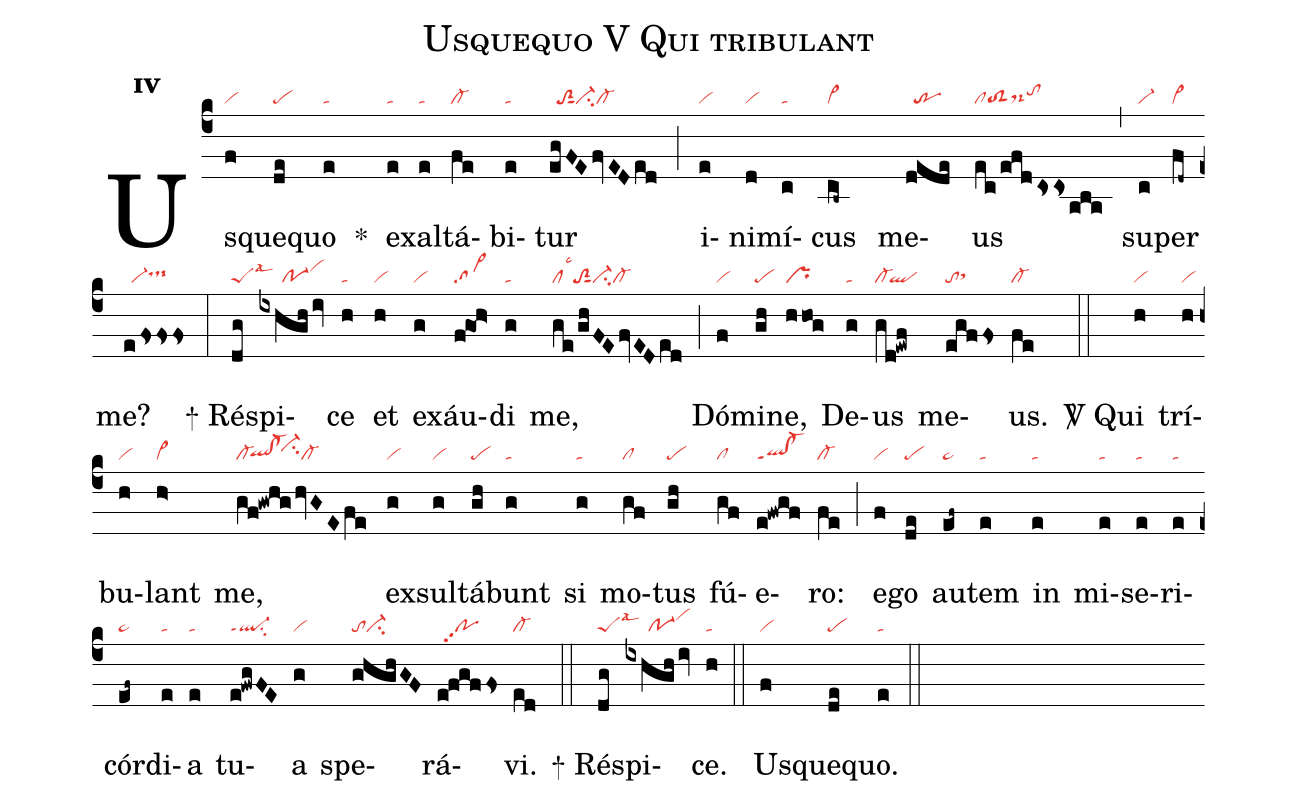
name:Usquequo V Qui tribulant;
office-part:re;
mode:4;
nabc-lines:1;
%%
initial-style: 1;
name: Usquequo exaltabitur;
mode: 4;
office-part: Responsorium;
annotation: Resp.;
annotation: iv;
nabc-lines:1;
%%
(c4) Us(f|vi)que(de|pe)quo(e|ta) <sp>*</sp>() e(e|ta)xal(e|ta)tá(fe|cl-)bi(e|ta)tur(egFEfvEDed|//toS2sut1ci-cl-) (;) i(e|vi)ni(d|vi)mí(c|ta)cus(cb~|vi>) me(dede|//tr)us(ec/efdcssaba|cltoS2ds-hgtohi) (,) su(c|vi-)per(fd~|vi>) me?(e/fsss|//vi-ts-hh) (:)
<sp>+</sp> Ré(dg|peSlsal3)spi(ixhgh/iv|//////po-1vihj)ce(h|ta) et(h|vi) ex(g|vi)áu(f!go!h>|sa>)di(g|ta) me,(ge/ghFEfvEDed|cllsc3toS2sut1ci-cl-) (;) Dó(f|vi)mi(gh|pe)ne,(hhog|pr) De(g|ta)us(gd!ewf|cl-`ql) me(egffs|tosthh)us.(fe|cl-) (::)

<sp>V/</sp> Qui(h|vi) trí(h|vi)bu(h|vi)lant(h>|vi>) me,(gf!gwhg/hvGEfe|cl-`qlhg!cl-hg``ci-hicl-) ex(g|vi)sul(g|vi)tá(gh|pe)bunt(g|ta) si(g|ta) mo(gf|cl)tus(gh|pe) fú(gf|cl)e(e!fwgf|ql!cl-ppt1)ro:(fe|cl-) (;) e(f|vi)go(de|pe) au(ef~|ta>)tem(e|ta) in(e|ta) mi(e|ta)se(e|ta)ri(e|ta)cór(ef~|ta>)di(e|ta)a(e|ta) tu(e!fwgFE|ql-ppt1su2)a(g|vi) spe(ghghGF|toci-)rá(e!fgffs|//popp2)vi.(ed|cl-) (::)
<sp>+</sp> Ré(dg|peSlsal3)spi(ixhgh/iv|//////po-1vihj)ce.(h|ta) (::)

Us(f|vi)que(de|pe)quo.(e|ta) (::)
